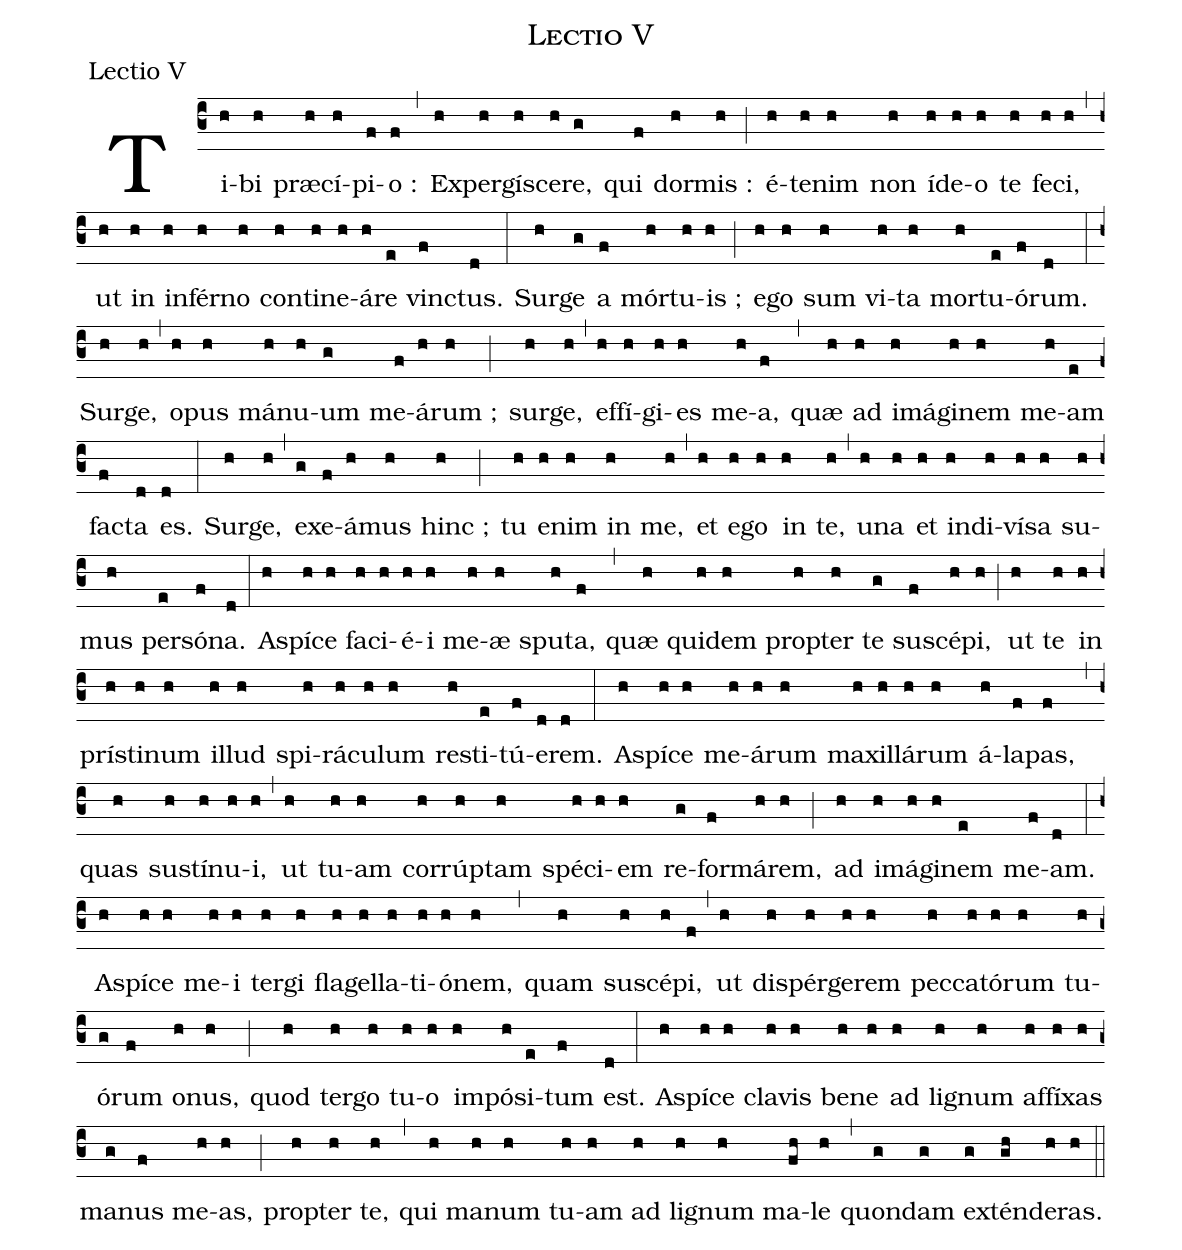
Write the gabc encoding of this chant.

name:Lectio V;
office-part: Lectio V;
%%
(c3)
Ti(h)bi(h) præ(h)cí(h)pi(f)o~:(f) (,) Ex(h)per(h)gí(h)sce(h)re,(g)
qui(f)  dor(h)mis~:(h) (;)  é(h)te(h)nim(h)  non(h)  í(h)de(h)o(h)
te(h) fe(h)ci,(h) (,)

ut(h) in(h) in(h)fér(h)no(h) con(h)ti(h)ne(h)á(h)re(e)
vin(f)ctus.(d) (:) Sur(h)ge(g) a(f) mór(h)tu(h)is~;(h)
(;) e(h)go(h) sum(h) vi(h)ta(h) mor(h)tu(e)ó(f)rum.(d)
(:)

Sur(h)ge,(h) (,) o(h)pus(h) má(h)nu(h)um(g) me(f)á(h)rum~;(h)
(;)   sur(h)ge,(h) (,) ef(h)fí(h)gi(h)es(h)  me(h)a,(f)  (,)
quæ(h) ad(h) imá(h)gi(h)nem(h)

me(h)am(e)   fac(f)ta(d)  es.(d) (:)  Sur(h)ge,(h)(,)
e(g)xe(f)á(h)mus(h) hinc~;(h) (;) tu(h) e(h)nim(h)
in(h)  me,(h)  (,)  et(h)  e(h)go(h)  in(h) te,(h) (,)
u(h)na(h) et(h)

in(h)di(h)ví(h)sa(h) su(h)mus(h) per(e)só(f)na.(d)
(:)  A(h)spí(h)ce(h)  fa(h)ci(h)é(h)i(h) me(h)æ(h)
spu(h)ta,(f) (,) quæ(h) qui(h)dem(h) pro(h)pter(h)

te(g)   su(f)scé(h)pi,(h)   (;)   ut(h)   te(h) in(h)
prí(h)sti(h)num(h) il(h)lud(h) spi(h)rá(h)cu(h)lum(h)
re(h)sti(e)tú(f)e(d)rem.(d) (:) A(h)spí(h)ce(h)

me(h)á(h)rum(h)  ma(h)xil(h)lá(h)rum(h) á(h)la(f)pas,(f)
(,)   quas(h)  su(h)stí(h)nu(h)i,(h) (,)  ut(h)  tu(h)am(h)
cor(h)rúp(h)tam(h) spé(h)ci(h)em(h)

re(g)for(f)má(h)rem,(h) (;) ad(h) i(h)má(h)gi(h)nem(e)
me(f)am.(d)  (:) A(h)spí(h)ce(h) me(h)i(h) ter(h)gi(h)
fla(h)gel(h)la(h)ti(h)ó(h)nem,(h) (,) quam(h)

su(h)scé(h)pi,(f) (,) ut(h) di(h)spér(h)ge(h)rem(h)
pec(h)ca(h)tó(h)rum(h)  tu(h)ó(g)rum(f) o(h)nus,(h)
(;) quod(h) ter(h)go(h) tu(h)o(h)

im(h)pó(h)si(e)tum(f) est.(d) (:) A(h)spí(h)ce(h) cla(h)vis(h)
be(h)ne(h)  ad(h)  li(h)gnum(h)  af(h)fí(h)xas(h)  ma(g)nus(f)
me(h)as,(h) (;)

pro(h)pter(h) te,(h) (,) qui(h) ma(h)num(h)
tu(h)am(h)  ad(h)  li(h)gnum(h) ma(fh)le(h) (,)
quon(g)dam(g) ex(g)tén(gh)de(h)ras.(h) (::)

% vim: se enc=utf8 fenc=utf8 digraph syn=gabc:
